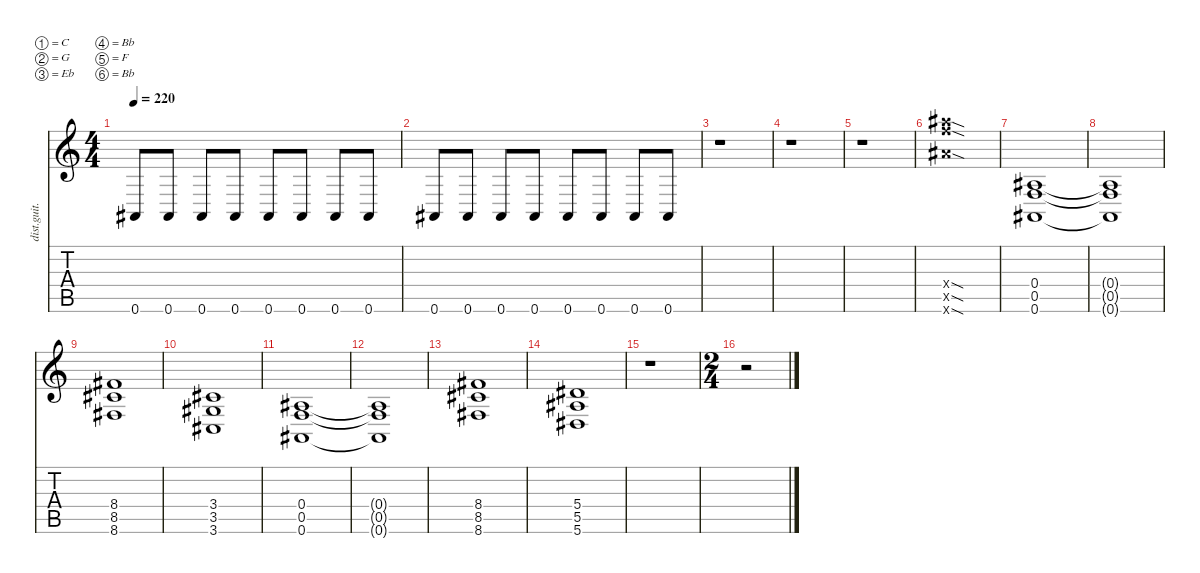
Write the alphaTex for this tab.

\defaultSystemsLayout 4
\hideDynamics
\bracketExtendMode nobrackets
\otherSystemsTrackNameOrientation horizontal
\track ("riff" "dist.guit.") {instrument distortionguitar}
\staff {score tabs}
\tuning (C4 G3 Eb3 Bb2 F2 Bb1)
\ts (4 4)
\tempo 220
\clef g2
\ks c
0.6{acc #}.8{dy mf beam Up} 0.6{acc #}.8{beam Up} 0.6{acc #}.8{beam Up} 0.6{acc #}.8{beam Up} 0.6{acc #}.8{beam Up} 0.6{acc #}.8{beam Up} 0.6{acc #}.8{beam Up} 0.6{acc #}.8{beam Up} |
0.6{acc #}.8{beam Up} 0.6{acc #}.8{beam Up} 0.6{acc #}.8{beam Up} 0.6{acc #}.8{beam Up} 0.6{acc #}.8{beam Up} 0.6{acc #}.8{beam Up} 0.6{acc #}.8{beam Up} 0.6{acc #}.8{beam Up} |
r.1{beam Down} |
r.1{beam Down} |
r.1{beam Down} |
(24.6{sod x acc #} 24.5{sod x} 24.4{sod x acc #}).1{beam Down} |
(0.6{acc #} 0.5 0.4{acc #}).1{beam Up} |
(0.6{t acc #} 0.5{t} 0.4{t acc #}).1{beam Up} |
(8.6{acc #} 8.5{acc #} 8.4{acc #}).1{beam Up} |
(3.6{acc #} 3.5{acc #} 3.4{acc #}).1{beam Up} |
(0.6{acc #} 0.5 0.4{acc #}).1{beam Up} |
(0.6{t acc #} 0.5{t} 0.4{t acc #}).1{beam Up} |
(8.6{acc #} 8.5{acc #} 8.4{acc #}).1{beam Up} |
(5.6{acc #} 5.5{acc #} 5.4{acc #}).1{beam Up} |
r.1{beam Down} |
\ts (2 4)
\beaming (8 2 2)
r.2{beam Down}
